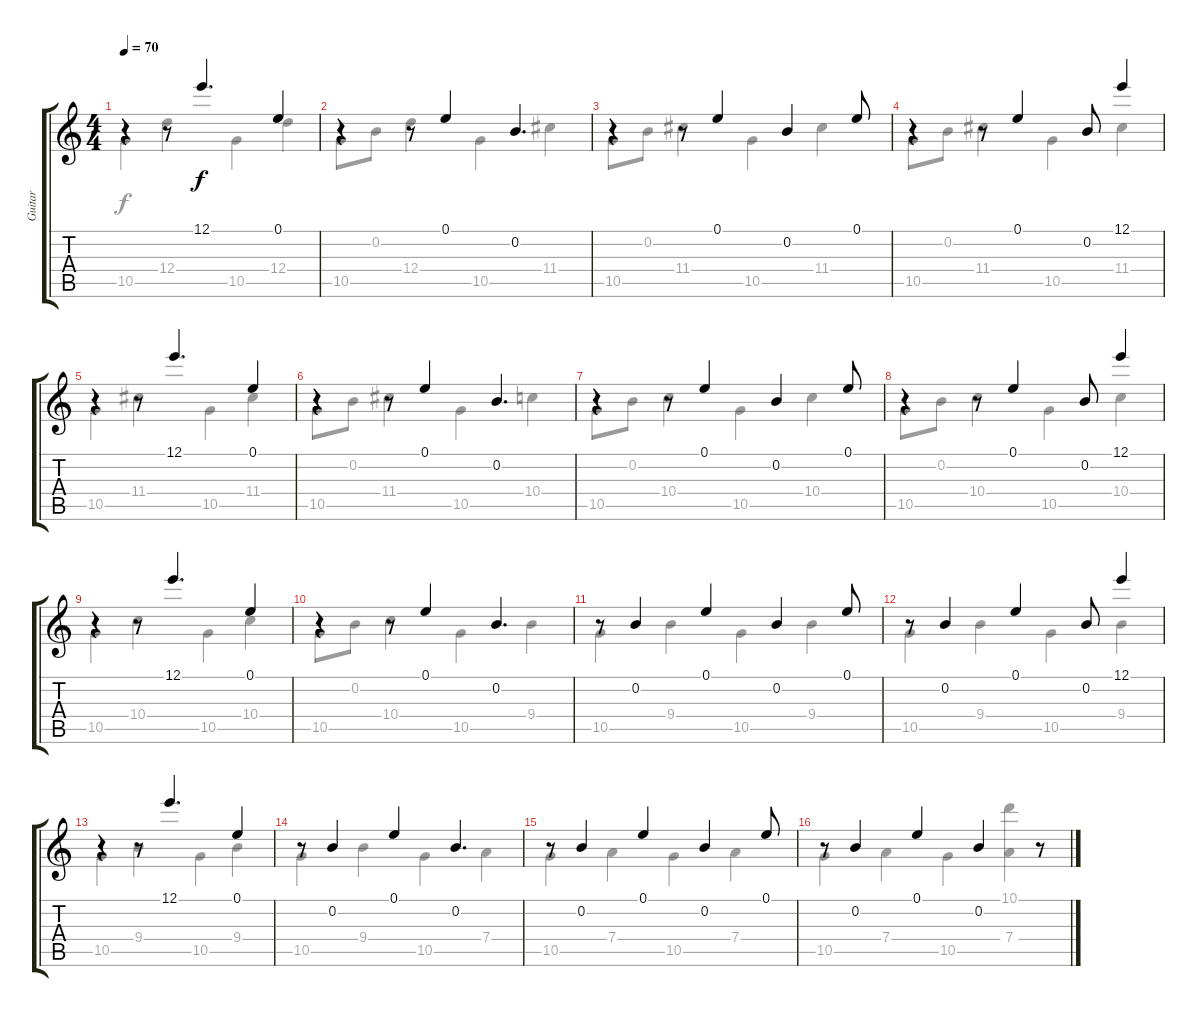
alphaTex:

\track ("Guitar" "Guitar") {instrument acousticguitarsteel}
\staff {score tabs}
\tuning (E4 B3 G3 D3 A2 E2) {hide}
\voice
\ts (4 4)
\tempo 70
\clef g2
\ks c
r.4{dy f} r.8 12.1.4{d} 0.1.4 |
r.4 r.8 0.1.4 0.2.4{d} |
r.4 r.8 0.1.4 0.2.4 0.1.8 |
r.4 r.8 0.1.4 0.2.8 12.1.4 |
r.4 r.8 12.1.4{d} 0.1.4 |
r.4 r.8 0.1.4 0.2.4{d} |
r.4 r.8 0.1.4 0.2.4 0.1.8 |
r.4 r.8 0.1.4 0.2.8 12.1.4 |
r.4 r.8 12.1.4{d} 0.1.4 |
r.4 r.8 0.1.4 0.2.4{d} |
r.8 0.2.4 0.1.4 0.2.4 0.1.8 |
r.8 0.2.4 0.1.4 0.2.8 12.1.4 |
r.4 r.8 12.1.4{d} 0.1.4 |
r.8 0.2.4 0.1.4 0.2.4{d} |
r.8 0.2.4 0.1.4 0.2.4 0.1.8 |
r.8 0.2.4 0.1.4 0.2.4 r.8
\voice
\clef g2
\ottava regular
\simile none
\ks c
10.5.4{dy f} 12.4.4 10.5.4 12.4.4 |
10.5.8 0.2.8 12.4.4 10.5.4 11.4.4 |
10.5.8 0.2.8 11.4.4 10.5.4 11.4.4 |
10.5.8 0.2.8 11.4.4 10.5.4 11.4.4 |
10.5.4 11.4.4 10.5.4 11.4.4 |
10.5.8 0.2.8 11.4.4 10.5.4 10.4.4 |
10.5.8 0.2.8 10.4.4 10.5.4 10.4.4 |
10.5.8 0.2.8 10.4.4 10.5.4 10.4.4 |
10.5.4 10.4.4 10.5.4 10.4.4 |
10.5.8 0.2.8 10.4.4 10.5.4 9.4.4 |
10.5.4 9.4.4 10.5.4 9.4.4 |
10.5.4 9.4.4 10.5.4 9.4.4 |
10.5.4 9.4.4 10.5.4 9.4.4 |
10.5.4 9.4.4 10.5.4 7.4.4 |
10.5.4 7.4.4 10.5.4 7.4.4 |
10.5.4 7.4.4 10.5.4 (10.1 7.4).4
